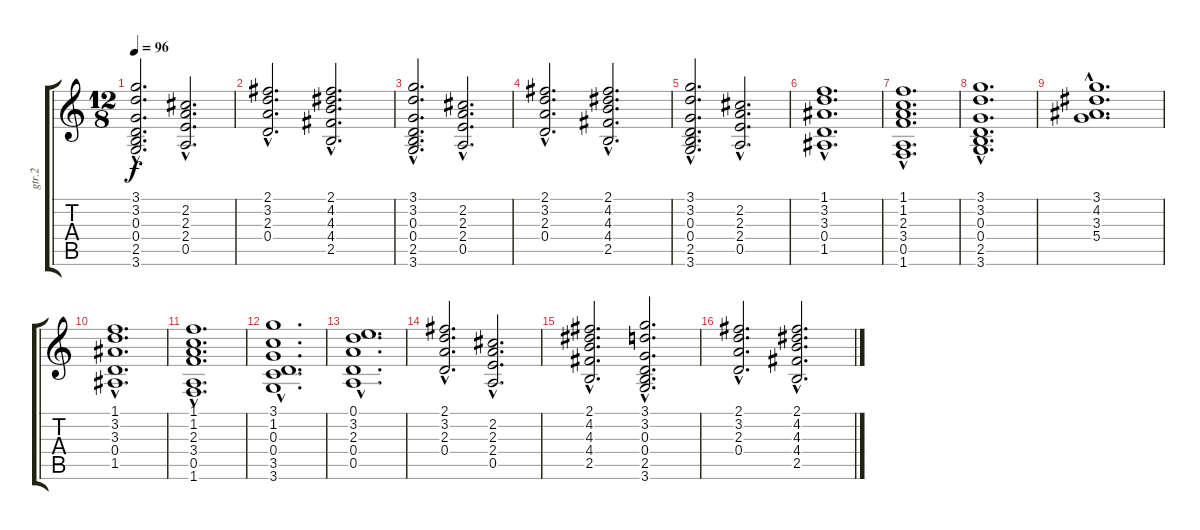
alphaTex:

\track ("gtr.2" "gtr.2") {instrument overdrivenguitar}
\staff {score tabs}
\tuning (E4 B3 G3 D3 A2 E2) {hide}
\ts (12 8)
\tempo 96
\clef g2
\ks c
(3.1{hac} 3.2{hac} 0.3{hac} 0.4{hac} 2.5{hac} 3.6{hac}).2{d dy f} (2.2{hac} 2.3{hac} 2.4{hac} 0.5{hac}).2{d} |
(2.1{hac} 3.2{hac} 2.3{hac} 0.4{hac}).2{d} (2.1{hac} 4.2{hac} 4.3{hac} 4.4{hac} 2.5{hac}).2{d} |
(3.1{hac} 3.2{hac} 0.3{hac} 0.4{hac} 2.5{hac} 3.6{hac}).2{d} (2.2{hac} 2.3{hac} 2.4{hac} 0.5{hac}).2{d} |
(2.1{hac} 3.2{hac} 2.3{hac} 0.4{hac}).2{d} (2.1{hac} 4.2{hac} 4.3{hac} 4.4{hac} 2.5{hac}).2{d} |
(3.1{hac} 3.2{hac} 0.3{hac} 0.4{hac} 2.5{hac} 3.6{hac}).2{d} (2.2{hac} 2.3{hac} 2.4{hac} 0.5{hac}).2{d} |
(1.1{hac} 3.2{hac} 3.3{hac} 0.4{hac} 1.5{hac}).1{d} |
(1.1{hac} 1.2{hac} 2.3{hac} 3.4{hac} 0.5{hac} 1.6{hac}).1{d} |
(3.1{hac} 3.2{hac} 0.3{hac} 0.4{hac} 2.5{hac} 3.6{hac}).1{d} |
(3.1{hac} 4.2{hac} 3.3{hac} 5.4{hac}).1{d} |
(1.1{hac} 3.2{hac} 3.3{hac} 0.4{hac} 1.5{hac}).1{d} |
(1.1{hac} 1.2{hac} 2.3{hac} 3.4{hac} 0.5{hac} 1.6{hac}).1{d} |
(3.1{hac} 1.2{hac} 0.3{hac} 0.4{hac} 3.5{hac} 3.6{hac}).1{d} |
(0.1{hac} 3.2{hac} 2.3{hac} 0.4{hac} 0.5{hac}).1{d} |
(2.1{hac} 3.2{hac} 2.3{hac} 0.4{hac}).2{d} (2.2{hac} 2.3{hac} 2.4{hac} 0.5{hac}).2{d} |
(2.1{hac} 4.2{hac} 4.3{hac} 4.4{hac} 2.5{hac}).2{d} (3.1{hac} 3.2{hac} 0.3{hac} 0.4{hac} 2.5{hac} 3.6{hac}).2{d} |
(2.1{hac} 3.2{hac} 2.3{hac} 0.4{hac}).2{d} (2.1{hac} 4.2{hac} 4.3{hac} 4.4{hac} 2.5{hac}).2{d}
